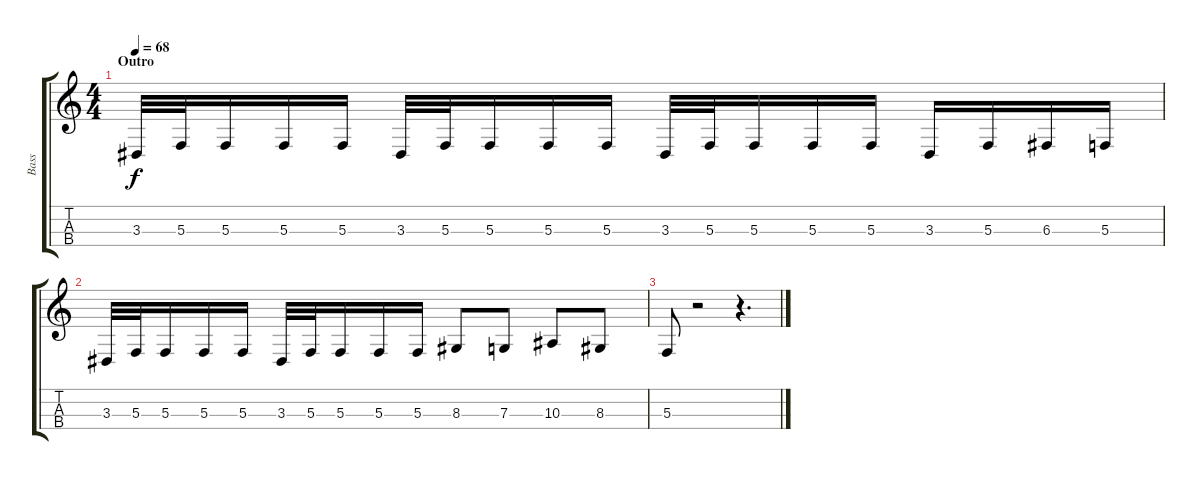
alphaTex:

\track ("Bass" "Bass") {instrument electricbassfinger}
\staff {score tabs}
\tuning (A2 E2 C2 G2) {hide}
\ts (4 4)
\section ("" "Outro")
\tempo 68
\clef g2
\ks c
3.3.32{dy f} 5.3.32 5.3.16 5.3.16 5.3.16 3.3.32 5.3.32 5.3.16 5.3.16 5.3.16 3.3.32 5.3.32 5.3.16 5.3.16 5.3.16 3.3.16 5.3.16 6.3.16 5.3.16 |
3.3.32 5.3.32 5.3.16 5.3.16 5.3.16 3.3.32 5.3.32 5.3.16 5.3.16 5.3.16 8.3.8 7.3.8 10.3.8 8.3.8 |
5.3.8 r.2 r.4{d}
